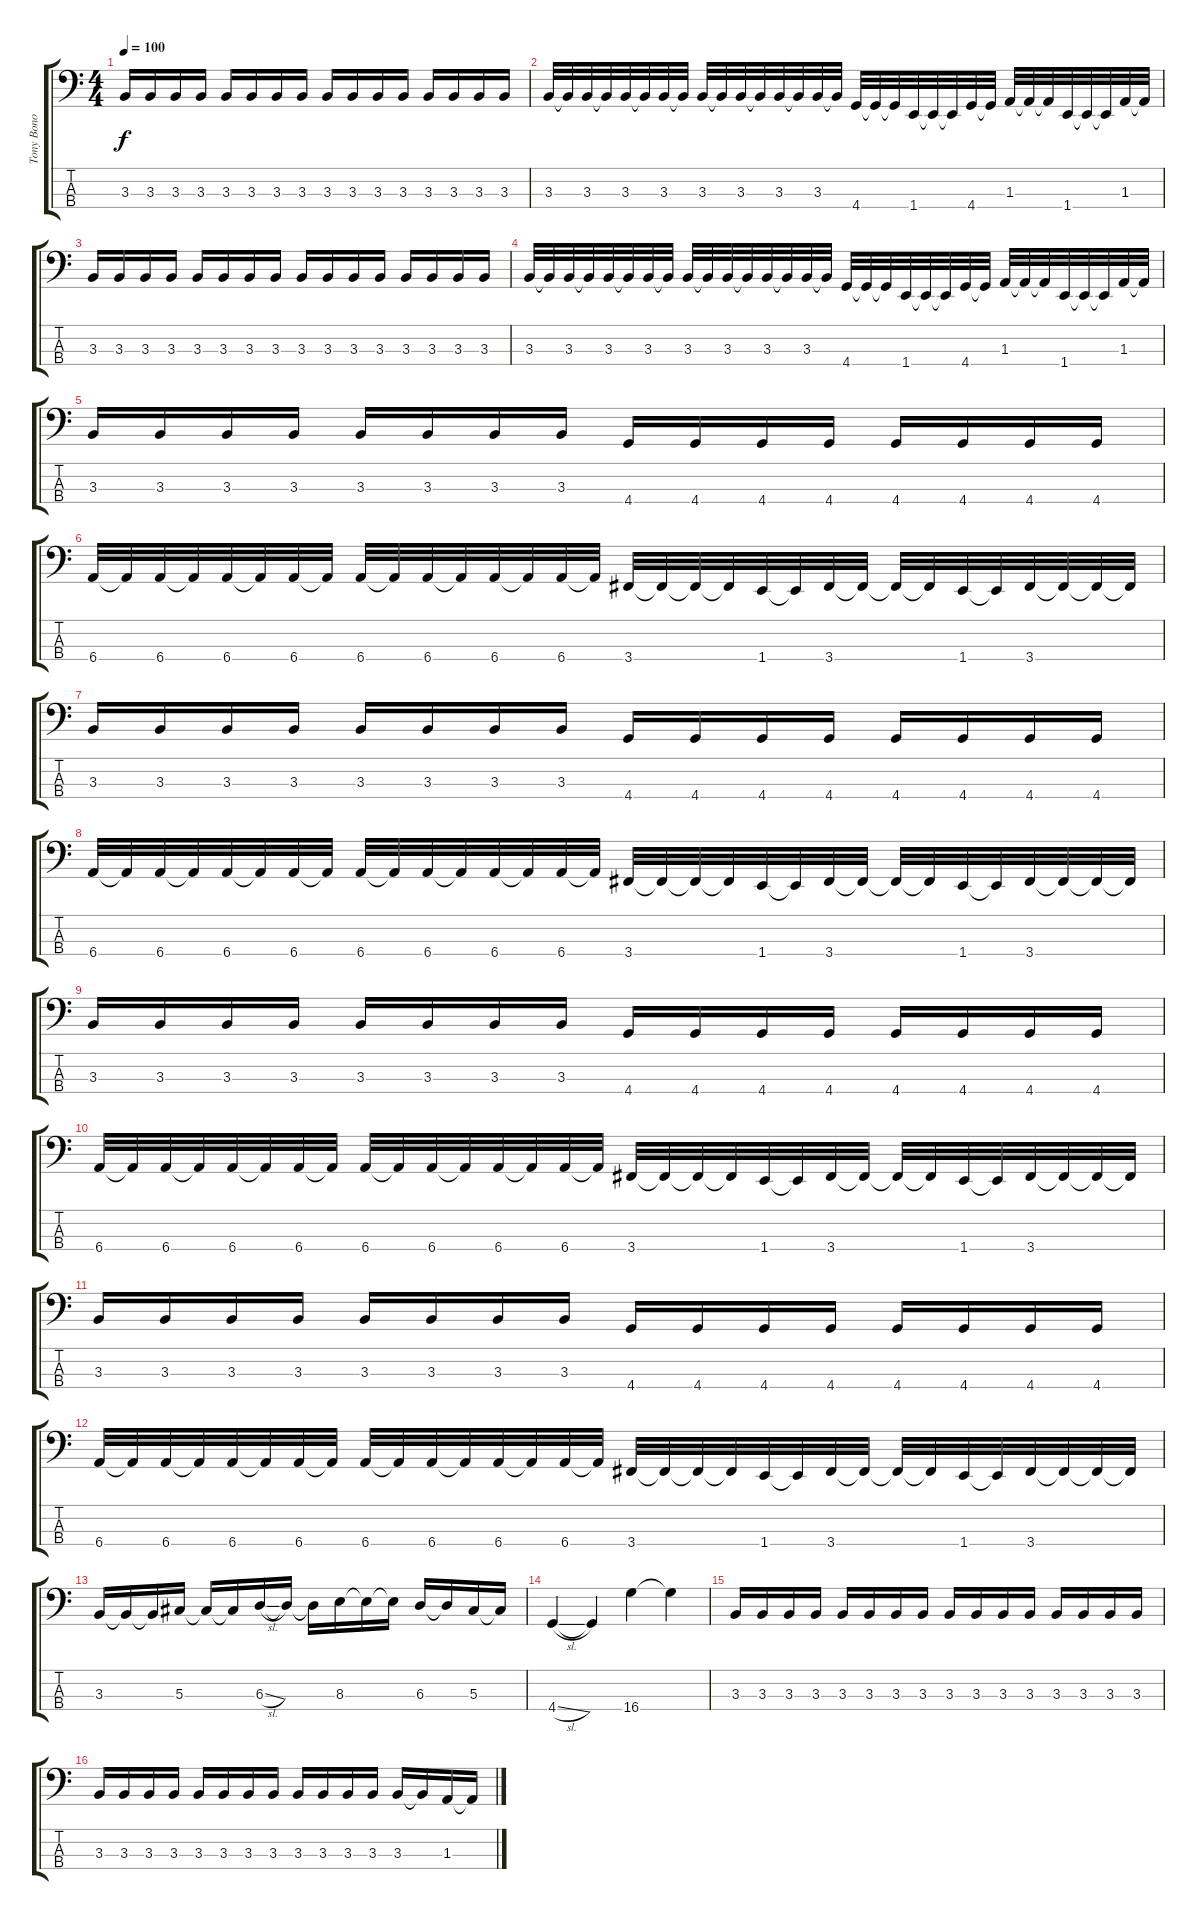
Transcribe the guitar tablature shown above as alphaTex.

\track ("Tony Bono" "Tony Bono") {instrument electricbasspick}
\staff {score tabs}
\tuning (Gb2 Db2 Ab1 Eb1) {hide}
\ts (4 4)
\tempo 100
\clef f4
\ks c
3.3.16{dy f} 3.3.16 3.3.16 3.3.16 3.3.16 3.3.16 3.3.16 3.3.16 3.3.16 3.3.16 3.3.16 3.3.16 3.3.16 3.3.16 3.3.16 3.3.16 |
3.3.32 3.3{t}.32 3.3.32 3.3{t}.32 3.3.32 3.3{t}.32 3.3.32 3.3{t}.32 3.3.32 3.3{t}.32 3.3.32 3.3{t}.32 3.3.32 3.3{t}.32 3.3.32 3.3{t}.32 4.4.32 4.4{t}.32 4.4{t}.32 1.4.32 1.4{t}.32 1.4{t}.32 4.4.32 4.4{t}.32 1.3.32 1.3{t}.32 1.3{t}.32 1.4.32 1.4{t}.32 1.4{t}.32 1.3.32 1.3{t}.32 |
3.3.16 3.3.16 3.3.16 3.3.16 3.3.16 3.3.16 3.3.16 3.3.16 3.3.16 3.3.16 3.3.16 3.3.16 3.3.16 3.3.16 3.3.16 3.3.16 |
3.3.32 3.3{t}.32 3.3.32 3.3{t}.32 3.3.32 3.3{t}.32 3.3.32 3.3{t}.32 3.3.32 3.3{t}.32 3.3.32 3.3{t}.32 3.3.32 3.3{t}.32 3.3.32 3.3{t}.32 4.4.32 4.4{t}.32 4.4{t}.32 1.4.32 1.4{t}.32 1.4{t}.32 4.4.32 4.4{t}.32 1.3.32 1.3{t}.32 1.3{t}.32 1.4.32 1.4{t}.32 1.4{t}.32 1.3.32 1.3{t}.32 |
3.3.16 3.3.16 3.3.16 3.3.16 3.3.16 3.3.16 3.3.16 3.3.16 4.4.16 4.4.16 4.4.16 4.4.16 4.4.16 4.4.16 4.4.16 4.4.16 |
6.4.32 6.4{t}.32 6.4.32 6.4{t}.32 6.4.32 6.4{t}.32 6.4.32 6.4{t}.32 6.4.32 6.4{t}.32 6.4.32 6.4{t}.32 6.4.32 6.4{t}.32 6.4.32 6.4{t}.32 3.4.32 3.4{t}.32 3.4{t}.32 3.4{t}.32 1.4.32 1.4{t}.32 3.4.32 3.4{t}.32 3.4{t}.32 3.4{t}.32 1.4.32 1.4{t}.32 3.4.32 3.4{t}.32 3.4{t}.32 3.4{t}.32 |
3.3.16 3.3.16 3.3.16 3.3.16 3.3.16 3.3.16 3.3.16 3.3.16 4.4.16 4.4.16 4.4.16 4.4.16 4.4.16 4.4.16 4.4.16 4.4.16 |
6.4.32 6.4{t}.32 6.4.32 6.4{t}.32 6.4.32 6.4{t}.32 6.4.32 6.4{t}.32 6.4.32 6.4{t}.32 6.4.32 6.4{t}.32 6.4.32 6.4{t}.32 6.4.32 6.4{t}.32 3.4.32 3.4{t}.32 3.4{t}.32 3.4{t}.32 1.4.32 1.4{t}.32 3.4.32 3.4{t}.32 3.4{t}.32 3.4{t}.32 1.4.32 1.4{t}.32 3.4.32 3.4{t}.32 3.4{t}.32 3.4{t}.32 |
3.3.16 3.3.16 3.3.16 3.3.16 3.3.16 3.3.16 3.3.16 3.3.16 4.4.16 4.4.16 4.4.16 4.4.16 4.4.16 4.4.16 4.4.16 4.4.16 |
6.4.32 6.4{t}.32 6.4.32 6.4{t}.32 6.4.32 6.4{t}.32 6.4.32 6.4{t}.32 6.4.32 6.4{t}.32 6.4.32 6.4{t}.32 6.4.32 6.4{t}.32 6.4.32 6.4{t}.32 3.4.32 3.4{t}.32 3.4{t}.32 3.4{t}.32 1.4.32 1.4{t}.32 3.4.32 3.4{t}.32 3.4{t}.32 3.4{t}.32 1.4.32 1.4{t}.32 3.4.32 3.4{t}.32 3.4{t}.32 3.4{t}.32 |
3.3.16 3.3.16 3.3.16 3.3.16 3.3.16 3.3.16 3.3.16 3.3.16 4.4.16 4.4.16 4.4.16 4.4.16 4.4.16 4.4.16 4.4.16 4.4.16 |
6.4.32 6.4{t}.32 6.4.32 6.4{t}.32 6.4.32 6.4{t}.32 6.4.32 6.4{t}.32 6.4.32 6.4{t}.32 6.4.32 6.4{t}.32 6.4.32 6.4{t}.32 6.4.32 6.4{t}.32 3.4.32 3.4{t}.32 3.4{t}.32 3.4{t}.32 1.4.32 1.4{t}.32 3.4.32 3.4{t}.32 3.4{t}.32 3.4{t}.32 1.4.32 1.4{t}.32 3.4.32 3.4{t}.32 3.4{t}.32 3.4{t}.32 |
3.3.16 3.3{t}.16 3.3{t}.16 5.3.16 5.3{t}.16 5.3{t}.16 6.3{sl}.16 6.3{t}.16 6.3{t}.16 8.3.16 8.3{t}.16 8.3{t}.16 6.3.16 6.3{t}.16 5.3.16 5.3{t}.16 |
4.4{sl}.4 4.4{t}.4 16.4.4 16.4{t}.4 |
3.3.16 3.3.16 3.3.16 3.3.16 3.3.16 3.3.16 3.3.16 3.3.16 3.3.16 3.3.16 3.3.16 3.3.16 3.3.16 3.3.16 3.3.16 3.3.16 |
3.3.16 3.3.16 3.3.16 3.3.16 3.3.16 3.3.16 3.3.16 3.3.16 3.3.16 3.3.16 3.3.16 3.3.16 3.3.16 3.3{t}.16 1.3.16 1.3{t}.16
